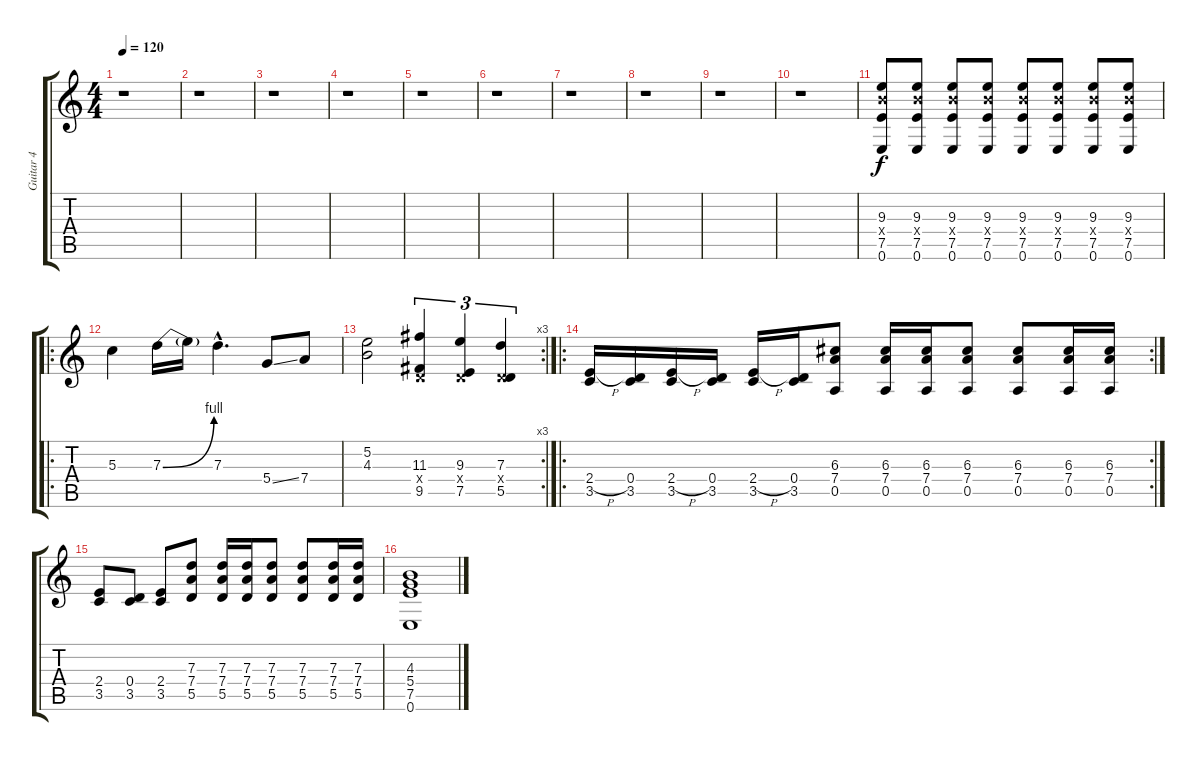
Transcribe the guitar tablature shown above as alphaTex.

\track ("Guitar 4" "Guitar 4") {instrument distortionguitar}
\staff {score tabs}
\tuning (E4 B3 G3 D3 A2 E2) {hide}
\ts (4 4)
\tempo 120
\clef g2
\ks c
r.1{dy f} |
r.1 |
r.1 |
r.1 |
r.1 |
r.1 |
r.1 |
r.1 |
r.1 |
r.1 |
(9.3 9.4{x} 7.5 0.6).8 (9.3 9.4{x} 7.5 0.6).8 (9.3 9.4{x} 7.5 0.6).8 (9.3 9.4{x} 7.5 0.6).8 (9.3 9.4{x} 7.5 0.6).8 (9.3 9.4{x} 7.5 0.6).8 (9.3 9.4{x} 7.5 0.6).8 (9.3 9.4{x} 7.5 0.6).8 |
\ro
5.3.4 7.3{be (bend 0 0 60 4)}.16 7.3{t}.16 7.3{hac}.4{d} 5.4{ss}.8 7.4.8 |
\rc 3
(5.2 4.3).2 (11.3 0.4{x} 9.5).4{tu (3 2)} (9.3 0.4{x} 7.5).4{tu (3 2)} (7.3 0.4{x} 5.5).4{tu (3 2)} |
\ro
\rc 2
(2.4{h} 3.5).16 (0.4 3.5).16 (2.4{h} 3.5).16 (0.4 3.5).16 (2.4{h} 3.5).16 (0.4 3.5).16 (6.3 7.4 0.5).8 (6.3 7.4 0.5).16 (6.3 7.4 0.5).16 (6.3 7.4 0.5).8 (6.3 7.4 0.5).8 (6.3 7.4 0.5).16 (6.3 7.4 0.5).16 |
(2.4 3.5).8 (0.4 3.5).8 (2.4 3.5).8 (7.3 7.4 5.5).8 (7.3 7.4 5.5).16 (7.3 7.4 5.5).16 (7.3 7.4 5.5).8 (7.3 7.4 5.5).8 (7.3 7.4 5.5).16 (7.3 7.4 5.5).16 |
(4.3 5.4 7.5 0.6).1
